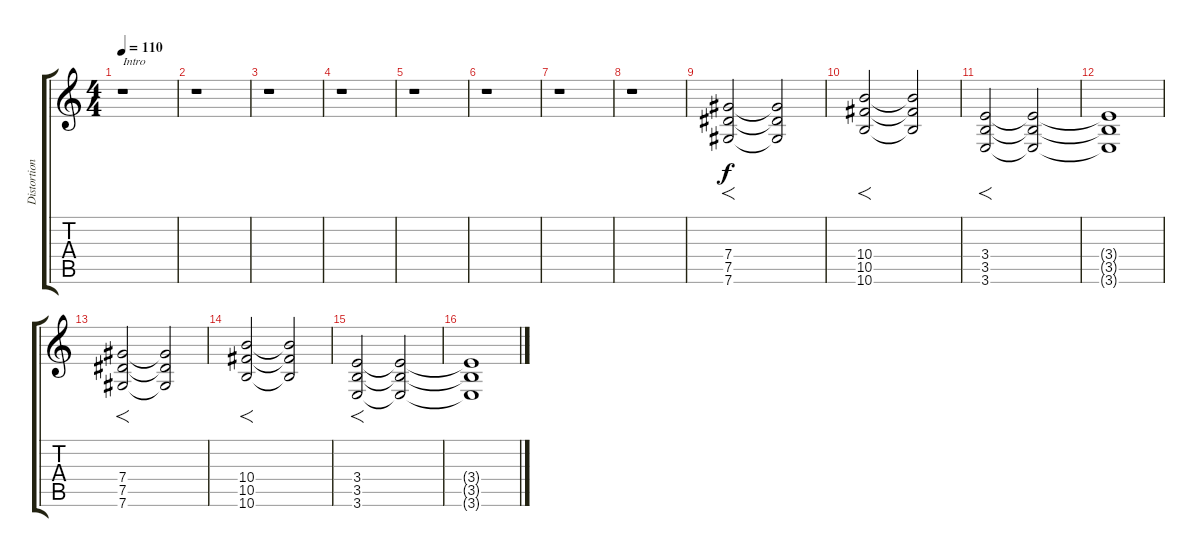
\track ("Distortion Guitar I" "Distortion") {instrument distortionguitar}
\staff {score tabs}
\tuning (Eb4 Bb3 Gb3 Db3 Ab2 Db2) {hide}
\ts (4 4)
\tempo 110
\clef g2
\ks c
r.1{txt "Intro" dy f instrument distortionguitar} |
r.1 |
r.1 |
r.1 |
r.1 |
r.1 |
r.1 |
r.1 |
(7.4 7.5 7.6).2{f} (7.4{t} 7.5{t} 7.6{t}).2 |
(10.4 10.5 10.6).2{f} (10.4{t} 10.5{t} 10.6{t}).2 |
(3.4 3.5 3.6).2{f} (3.4{t} 3.5{t} 3.6{t}).2 |
(3.4{t} 3.5{t} 3.6{t}).1 |
(7.4 7.5 7.6).2{f} (7.4{t} 7.5{t} 7.6{t}).2 |
(10.4 10.5 10.6).2{f} (10.4{t} 10.5{t} 10.6{t}).2 |
(3.4 3.5 3.6).2{f} (3.4{t} 3.5{t} 3.6{t}).2 |
(3.4{t} 3.5{t} 3.6{t}).1
